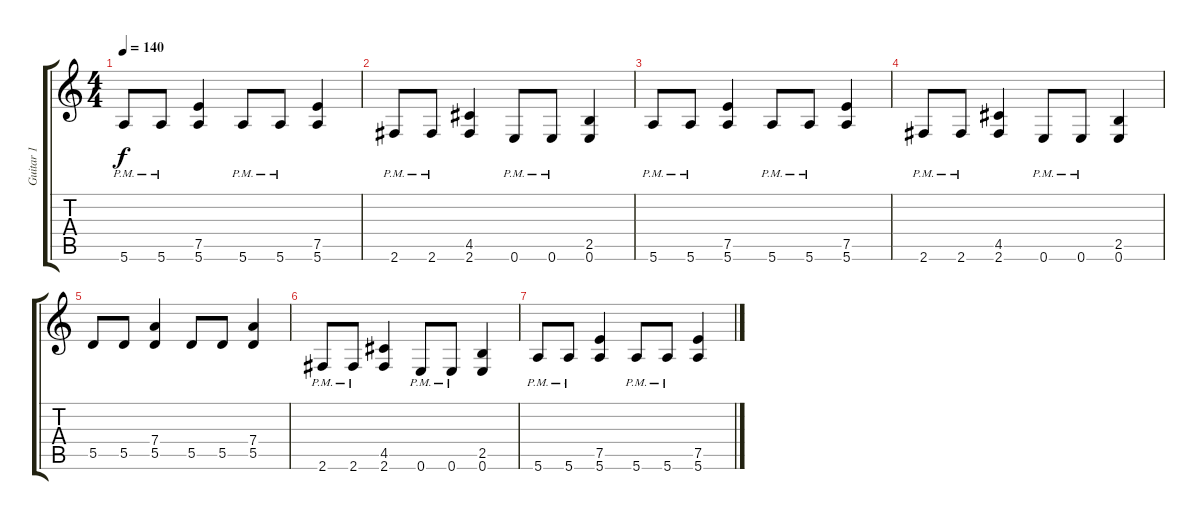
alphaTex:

\track ("Guitar 1" "Guitar 1") {instrument distortionguitar}
\staff {score tabs}
\tuning (E4 B3 G3 D3 A2 E2) {hide}
\ts (4 4)
\tempo 140
\clef g2
\ks c
5.6{pm}.8{dy f} 5.6{pm}.8 (7.5 5.6).4 5.6{pm}.8 5.6{pm}.8 (7.5 5.6).4 |
2.6{pm}.8 2.6{pm}.8 (4.5 2.6).4 0.6{pm}.8 0.6{pm}.8 (2.5 0.6).4 |
5.6{pm}.8 5.6{pm}.8 (7.5 5.6).4 5.6{pm}.8 5.6{pm}.8 (7.5 5.6).4 |
2.6{pm}.8 2.6{pm}.8 (4.5 2.6).4 0.6{pm}.8 0.6{pm}.8 (2.5 0.6).4 |
5.5.8 5.5.8 (7.4 5.5).4 5.5.8 5.5.8 (7.4 5.5).4 |
2.6{pm}.8 2.6{pm}.8 (4.5 2.6).4 0.6{pm}.8 0.6{pm}.8 (2.5 0.6).4 |
5.6{pm}.8 5.6{pm}.8 (7.5 5.6).4 5.6{pm}.8 5.6{pm}.8 (7.5 5.6).4
